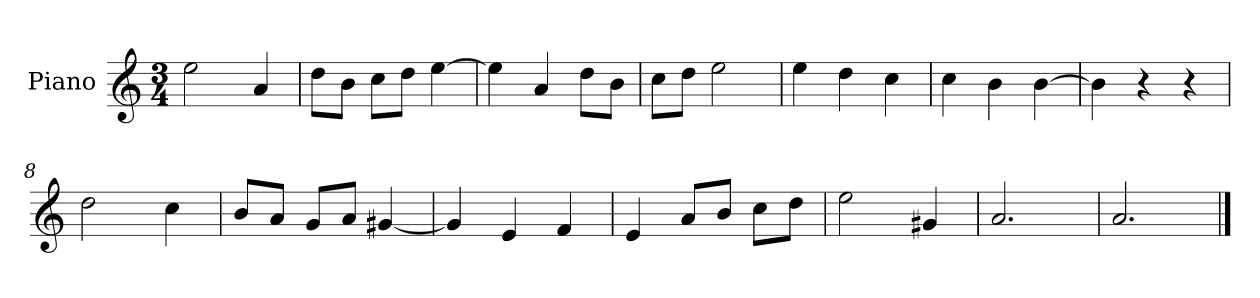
**kern
*part1
*staff1
*I"Piano
*I'P-no
*clefG2
*k[]
*M3/4
*MM174
=1
2ee\
4a/
=2
8dd\L
8b\J
8cc\L
8dd\J
[4ee\
=3
4ee\]
4a/
8dd\L
8b\J
=4
8cc\L
8dd\J
2ee\
=5
4ee\
4dd\
4cc\
=6
4cc\
4b\
[4b\
=7
4b\]
4r
4r
=8
2dd\
4cc\
=9
8b/L
8a/J
8g/L
8a/J
[4g#X/
=10
4g#/]
4e/
4f/
!!LO:LB:g=z
=11
4e/
8a/L
8b/J
8cc\L
8dd\J
=12
2ee\
4g#X/
=13
2.a/
=14
2.a/
==
*-
